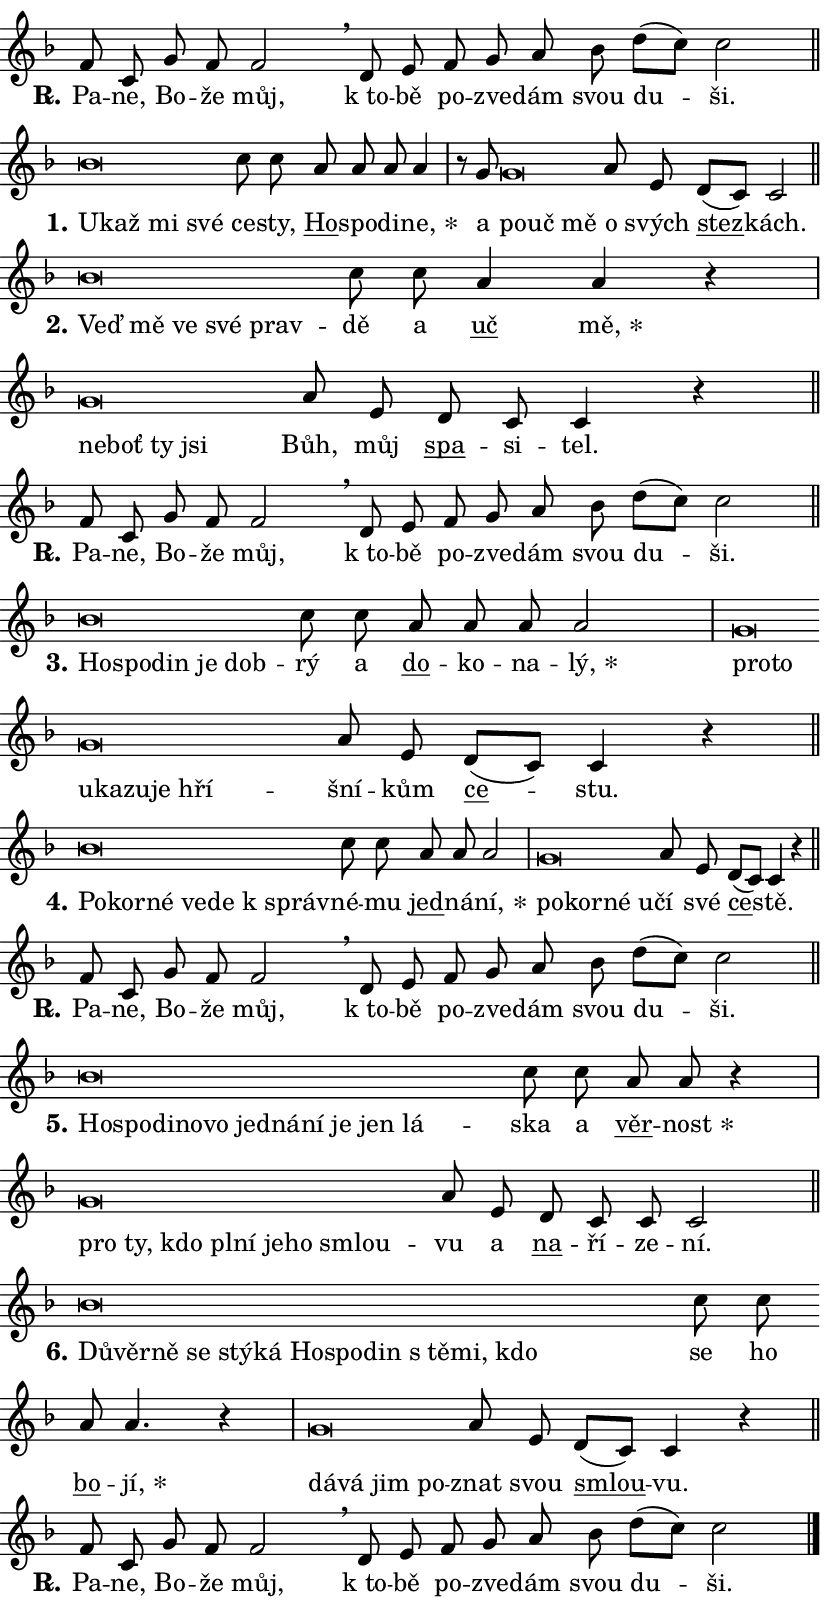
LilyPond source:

\version "2.24.0"
\header { tagline = "" }
\paper {
  indent = 0\cm
  top-margin = 0\cm
  right-margin = 0.13\cm % to fit lyric hyphens
  bottom-margin = 0\cm
  left-margin = 0\cm
  paper-width = 14\cm
  page-breaking = #ly:one-page-breaking
  system-system-spacing.basic-distance = #11
  score-system-spacing.basic-distance = #11
  ragged-last = ##f
}


%% Author: Thomas Morley
%% https://lists.gnu.org/archive/html/lilypond-user/2020-05/msg00002.html
#(define (line-position grob)
"Returns position of @var[grob} in current system:
   @code{'start}, if at first time-step
   @code{'end}, if at last time-step
   @code{'middle} otherwise
"
  (let* ((col (ly:item-get-column grob))
         (ln (ly:grob-object col 'left-neighbor))
         (rn (ly:grob-object col 'right-neighbor))
         (col-to-check-left (if (ly:grob? ln) ln col))
         (col-to-check-right (if (ly:grob? rn) rn col))
         (break-dir-left
           (and
             (ly:grob-property col-to-check-left 'non-musical #f)
             (ly:item-break-dir col-to-check-left)))
         (break-dir-right
           (and
             (ly:grob-property col-to-check-right 'non-musical #f)
             (ly:item-break-dir col-to-check-right))))
        (cond ((eqv? 1 break-dir-left) 'start)
              ((eqv? -1 break-dir-right) 'end)
              (else 'middle))))

#(define (tranparent-at-line-position vctor)
  (lambda (grob)
  "Relying on @code{line-position} select the relevant enry from @var{vctor}.
Used to determine transparency,"
    (case (line-position grob)
      ((end) (not (vector-ref vctor 0)))
      ((middle) (not (vector-ref vctor 1)))
      ((start) (not (vector-ref vctor 2))))))

noteHeadBreakVisibility =
#(define-music-function (break-visibility)(vector?)
"Makes @code{NoteHead}s transparent relying on @var{break-visibility}"
#{
  \override NoteHead.transparent =
    #(tranparent-at-line-position break-visibility)
#})

#(define delete-ledgers-for-transparent-note-heads
  (lambda (grob)
    "Reads whether a @code{NoteHead} is transparent.
If so this @code{NoteHead} is removed from @code{'note-heads} from
@var{grob}, which is supposed to be @code{LedgerLineSpanner}.
As a result ledgers are not printed for this @code{NoteHead}"
    (let* ((nhds-array (ly:grob-object grob 'note-heads))
           (nhds-list
             (if (ly:grob-array? nhds-array)
                 (ly:grob-array->list nhds-array)
                 '()))
           ;; Relies on the transparent-property being done before
           ;; Staff.LedgerLineSpanner.after-line-breaking is executed.
           ;; This is fragile ...
           (to-keep
             (remove
               (lambda (nhd)
                 (ly:grob-property nhd 'transparent #f))
               nhds-list)))
      ;; TODO find a better method to iterate over grob-arrays, similiar
      ;; to filter/remove etc for lists
      ;; For now rebuilt from scratch
      (set! (ly:grob-object grob 'note-heads)  '())
      (for-each
        (lambda (nhd)
          (ly:pointer-group-interface::add-grob grob 'note-heads nhd))
        to-keep))))

squashNotes = {
  \override NoteHead.X-extent = #'(-0.2 . 0.2)
  \override NoteHead.Y-extent = #'(-0.75 . 0)
  \override NoteHead.stencil =
    #(lambda (grob)
       (let ((pos (ly:grob-property grob 'staff-position)))
         (begin
           (if (< pos -7) (display "ERROR: Lower brevis then expected\n") (display ""))
           (if (<= pos -6) ly:text-interface::print ly:note-head::print))))
}
unSquashNotes = {
  \revert NoteHead.X-extent
  \revert NoteHead.Y-extent
  \revert NoteHead.stencil
}

hideNotes = \noteHeadBreakVisibility #begin-of-line-visible
unHideNotes = \noteHeadBreakVisibility #all-visible

% work-around for resetting accidentals
% https://lilypond.org/doc/v2.23/Documentation/notation/displaying-rhythms#unmetered-music
cadenzaMeasure = {
  \cadenzaOff
  \partial 1024 s1024
  \cadenzaOn
}

#(define-markup-command (accent layout props text) (markup?)
  "Underline accented syllable"
  (interpret-markup layout props
    #{\markup \override #'(offset . 4.3) \underline { #text }#}))

responsum = \markup \concat {
  "R" \hspace #-1.05 \path #0.1 #'((moveto 0 0.07) (lineto 0.9 0.8)) \hspace #0.05 "."
}

spaceSize = #0.6828661417322834 % exact space size for TeX Gyre Schola

\layout {
  \context {
    \Staff
    \remove "Time_signature_engraver"
    \override LedgerLineSpanner.after-line-breaking = #delete-ledgers-for-transparent-note-heads
  }
  \context {
    \Lyrics {
      \override LyricSpace.minimum-distance = \spaceSize
      \override LyricText.font-name = #"TeX Gyre Schola"
      \override LyricText.font-size = 1
      \override StanzaNumber.font-name = #"TeX Gyre Schola Bold"
      \override StanzaNumber.font-size = 1
    }
  }
  \context {
    \Score 
    \override NoteHead.text =
      #(lambda (grob) 
        (let ((pos (ly:grob-property grob 'staff-position)))
          #{\markup {
            \combine
              \halign #-0.55 \raise #(if (= pos -6) 0 0.5) \override #'(thickness . 2) \draw-line #'(3.2 . 0)
              \musicglyph "noteheads.sM1"
          }#}))
  }
}

% magnetic-lyrics.ily
%
%   written by
%     Jean Abou Samra <jean@abou-samra.fr>
%     Werner Lemberg <wl@gnu.org>
%
%   adapted by
%     Jiri Hon <jiri.hon@gmail.com>
%
% Version 2022-Apr-15

% https://www.mail-archive.com/lilypond-user@gnu.org/msg149350.html

#(define (Left_hyphen_pointer_engraver context)
   "Collect syllable-hyphen-syllable occurrences in lyrics and store
them in properties.  This engraver only looks to the left.  For
example, if the lyrics input is @code{foo -- bar}, it does the
following.

@itemize @bullet
@item
Set the @code{text} property of the @code{LyricHyphen} grob between
@q{foo} and @q{bar} to @code{foo}.

@item
Set the @code{left-hyphen} property of the @code{LyricText} grob with
text @q{foo} to the @code{LyricHyphen} grob between @q{foo} and
@q{bar}.
@end itemize

Use this auxiliary engraver in combination with the
@code{lyric-@/text::@/apply-@/magnetic-@/offset!} hook."
   (let ((hyphen #f)
         (text #f))
     (make-engraver
      (acknowledgers
       ((lyric-syllable-interface engraver grob source-engraver)
        (set! text grob)))
      (end-acknowledgers
       ((lyric-hyphen-interface engraver grob source-engraver)
        ;(when (not (grob::has-interface grob 'lyric-space-interface))
          (set! hyphen grob)));)
      ((stop-translation-timestep engraver)
       (when (and text hyphen)
         (ly:grob-set-object! text 'left-hyphen hyphen))
       (set! text #f)
       (set! hyphen #f)))))

#(define (lyric-text::apply-magnetic-offset! grob)
   "If the space between two syllables is less than the value in
property @code{LyricText@/.details@/.squash-threshold}, move the right
syllable to the left so that it gets concatenated with the left
syllable.

Use this function as a hook for
@code{LyricText@/.after-@/line-@/breaking} if the
@code{Left_@/hyphen_@/pointer_@/engraver} is active."
   (let ((hyphen (ly:grob-object grob 'left-hyphen #f)))
     (when hyphen
       (let ((left-text (ly:spanner-bound hyphen LEFT)))
         (when (grob::has-interface left-text 'lyric-syllable-interface)
           (let* ((common (ly:grob-common-refpoint grob left-text X))
                  (this-x-ext (ly:grob-extent grob common X))
                  (left-x-ext
                   (begin
                     ;; Trigger magnetism for left-text.
                     (ly:grob-property left-text 'after-line-breaking)
                     (ly:grob-extent left-text common X)))
                  ;; `delta` is the gap width between two syllables.
                  (delta (- (interval-start this-x-ext)
                            (interval-end left-x-ext)))
                  (details (ly:grob-property grob 'details))
                  (threshold (assoc-get 'squash-threshold details 0.2)))
             (when (< delta threshold)
               (let* (;; We have to manipulate the input text so that
                      ;; ligatures crossing syllable boundaries are not
                      ;; disabled.  For languages based on the Latin
                      ;; script this is essentially a beautification.
                      ;; However, for non-Western scripts it can be a
                      ;; necessity.
                      (lt (ly:grob-property left-text 'text))
                      (rt (ly:grob-property grob 'text))
                      (is-space (grob::has-interface hyphen 'lyric-space-interface))
                      (space (if is-space " " ""))
                      (extra-delta (if is-space spaceSize 0))
                      ;; Append new syllable.
                      (ltrt-space (if (and (string? lt) (string? rt))
                                (string-append lt space rt)
                                (make-concat-markup (list lt space rt))))
                      ;; Right-align `ltrt` to the right side.
                      (ltrt-space-markup (grob-interpret-markup
                               grob
                               (make-translate-markup
                                (cons (interval-length this-x-ext) 0)
                                (make-right-align-markup ltrt-space)))))
                 (begin
                   ;; Don't print `left-text`.
                   (ly:grob-set-property! left-text 'stencil #f)
                   ;; Set text and stencil (which holds all collected
                   ;; syllables so far) and shift it to the left.
                   (ly:grob-set-property! grob 'text ltrt-space)
                   (ly:grob-set-property! grob 'stencil ltrt-space-markup)
                   (ly:grob-translate-axis! grob (- (- delta extra-delta)) X))))))))))


#(define (lyric-hyphen::displace-bounds-first grob)
   ;; Make very sure this callback isn't triggered too early.
   (let ((left (ly:spanner-bound grob LEFT))
         (right (ly:spanner-bound grob RIGHT)))
     (ly:grob-property left 'after-line-breaking)
     (ly:grob-property right 'after-line-breaking)
     (ly:lyric-hyphen::print grob)))

squashThreshold = #0.4

\layout {
  \context {
    \Lyrics
    \consists #Left_hyphen_pointer_engraver
    \override LyricText.after-line-breaking =
      #lyric-text::apply-magnetic-offset!
    \override LyricHyphen.stencil = #lyric-hyphen::displace-bounds-first
    \override LyricText.details.squash-threshold = \squashThreshold
    \override LyricHyphen.minimum-distance = 0
    \override LyricHyphen.minimum-length = \squashThreshold
  }
}

squashText = \override LyricText.details.squash-threshold = 9999
unSquashText = \override LyricText.details.squash-threshold = \squashThreshold

leftText = \override LyricText.self-alignment-X = #LEFT
unLeftText = \revert LyricText.self-alignment-X

starOffset = #(lambda (grob) 
                (let ((x_offset (ly:self-alignment-interface::aligned-on-x-parent grob)))
                  (if (= x_offset 0) 0 (+ x_offset 1.2))))

star = #(define-music-function (syllable)(string?)
"Append star separator at the end of a syllable"
#{
  \once \override LyricText.X-offset = #starOffset
  \lyricmode { \markup {
    #syllable
    \override #'((font-name . "TeX Gyre Schola Bold")) \hspace #0.2 \lower #0.65 \larger "*"
  } }
#})

starAccent = #(define-music-function (syllable)(string?)
"Append star separator at the end of a syllable and make accent"
#{
  \once \override LyricText.X-offset = #starOffset
  \lyricmode { \markup {
    \accent #syllable
    \override #'((font-name . "TeX Gyre Schola Bold")) \hspace #0.2 \lower #0.65 \larger "*"
  } }
#})

breath = #(define-music-function (syllable)(string?)
"Append breathing indicator at the end of a syllable"
#{
  \lyricmode { \markup { #syllable "+" } }
#})

optionalBreath = #(define-music-function (syllable)(string?)
"Append optional breathing indicator at the end of a syllable"
#{
  \lyricmode { \markup { #syllable "(+)" } }
#})


\score {
    <<
        \new Voice = "melody" { \cadenzaOn \key f \major \relative { f'8 c g' f f2 \breathe d8 e \bar "" f g a bes \bar "" d[( c)] c2 \cadenzaMeasure \bar "||" \break } }
        \new Lyrics \lyricsto "melody" { \lyricmode { \set stanza = \responsum
Pa -- ne, Bo -- že můj, "k to" -- bě po -- zve -- dám svou du -- ši. } }
    >>
    \layout {}
}

\score {
    <<
        \new Voice = "melody" { \cadenzaOn \key f \major \relative { \squashNotes bes'\breve*1/16 \hideNotes \breve*1/16 \bar "" \breve*1/16 \breve*1/16 \bar "" \unHideNotes \unSquashNotes c8 c \bar "" a a a a4 \cadenzaMeasure \bar "|" r8 g \squashNotes g\breve*1/16 \hideNotes \breve*1/16 \breve*1/16 \bar "" \unHideNotes \unSquashNotes a8 e \bar "" d[( c)] c2 \cadenzaMeasure \bar "||" \break } }
        \new Lyrics \lyricsto "melody" { \lyricmode { \set stanza = "1."
\leftText U -- \squashText kaž mi své \unLeftText \unSquashText ce -- sty, \markup \accent Ho -- spo -- di -- \star ne, a \leftText po -- \squashText uč mě \unLeftText \unSquashText o svých \markup \accent stez -- kách. } }
    >>
    \layout {}
}

\score {
    <<
        \new Voice = "melody" { \cadenzaOn \key f \major \relative { \squashNotes bes'\breve*1/16 \hideNotes \breve*1/16 \bar "" \breve*1/16 \bar "" \breve*1/16 \breve*1/16 \bar "" \unHideNotes \unSquashNotes c8 c \bar "" a4 a r \cadenzaMeasure \bar "|" \squashNotes g\breve*1/16 \hideNotes \breve*1/16 \bar "" \breve*1/16 \breve*1/16 \bar "" \unHideNotes \unSquashNotes a8 e \bar "" d c c4 r \cadenzaMeasure \bar "||" \break } }
        \new Lyrics \lyricsto "melody" { \lyricmode { \set stanza = "2."
\leftText Veď \squashText mě ve své prav -- \unLeftText \unSquashText dě a \markup \accent uč \star mě, \leftText ne -- \squashText boť ty jsi \unLeftText \unSquashText Bůh, můj \markup \accent spa -- si -- tel. } }
    >>
    \layout {}
}

\score {
    <<
        \new Voice = "melody" { \cadenzaOn \key f \major \relative { f'8 c g' f f2 \breathe d8 e \bar "" f g a bes \bar "" d[( c)] c2 \cadenzaMeasure \bar "||" \break } }
        \new Lyrics \lyricsto "melody" { \lyricmode { \set stanza = \responsum
Pa -- ne, Bo -- že můj, "k to" -- bě po -- zve -- dám svou du -- ši. } }
    >>
    \layout {}
}

\score {
    <<
        \new Voice = "melody" { \cadenzaOn \key f \major \relative { \squashNotes bes'\breve*1/16 \hideNotes \breve*1/16 \bar "" \breve*1/16 \bar "" \breve*1/16 \breve*1/16 \bar "" \unHideNotes \unSquashNotes c8 c \bar "" a a a a2 \cadenzaMeasure \bar "|" \squashNotes g\breve*1/16 \hideNotes \breve*1/16 \bar "" \breve*1/16 \bar "" \breve*1/16 \bar "" \breve*1/16 \bar "" \breve*1/16 \breve*1/16 \bar "" \unHideNotes \unSquashNotes a8 e \bar "" d[( c)] c4 r \cadenzaMeasure \bar "||" \break } }
        \new Lyrics \lyricsto "melody" { \lyricmode { \set stanza = "3."
\leftText Ho -- \squashText spo -- din je dob -- \unLeftText \unSquashText rý a \markup \accent do -- ko -- na -- \star lý, \leftText pro -- \squashText to u -- ka -- zu -- je hří -- \unLeftText \unSquashText šní -- kům \markup \accent ce -- stu. } }
    >>
    \layout {}
}

\score {
    <<
        \new Voice = "melody" { \cadenzaOn \key f \major \relative { \squashNotes bes'\breve*1/16 \hideNotes \breve*1/16 \bar "" \breve*1/16 \bar "" \breve*1/16 \bar "" \breve*1/16 \breve*1/16 \bar "" \unHideNotes \unSquashNotes c8 c \bar "" a a a2 \cadenzaMeasure \bar "|" \squashNotes g\breve*1/16 \hideNotes \breve*1/16 \bar "" \breve*1/16 \breve*1/16 \bar "" \unHideNotes \unSquashNotes a8 e \bar "" d[( c)] c4 r \cadenzaMeasure \bar "||" \break } }
        \new Lyrics \lyricsto "melody" { \lyricmode { \set stanza = "4."
\leftText Po -- \squashText kor -- né ve -- de "k správ" -- \unLeftText \unSquashText né -- mu \markup \accent jed -- ná -- \star ní, \leftText po -- \squashText kor -- né u -- \unLeftText \unSquashText čí své \markup \accent ce -- stě. } }
    >>
    \layout {}
}

\score {
    <<
        \new Voice = "melody" { \cadenzaOn \key f \major \relative { f'8 c g' f f2 \breathe d8 e \bar "" f g a bes \bar "" d[( c)] c2 \cadenzaMeasure \bar "||" \break } }
        \new Lyrics \lyricsto "melody" { \lyricmode { \set stanza = \responsum
Pa -- ne, Bo -- že můj, "k to" -- bě po -- zve -- dám svou du -- ši. } }
    >>
    \layout {}
}

\score {
    <<
        \new Voice = "melody" { \cadenzaOn \key f \major \relative { \squashNotes bes'\breve*1/16 \hideNotes \breve*1/16 \bar "" \breve*1/16 \bar "" \breve*1/16 \bar "" \breve*1/16 \bar "" \breve*1/16 \bar "" \breve*1/16 \bar "" \breve*1/16 \bar "" \breve*1/16 \bar "" \breve*1/16 \breve*1/16 \bar "" \unHideNotes \unSquashNotes c8 c \bar "" a a r4 \cadenzaMeasure \bar "|" \squashNotes g\breve*1/16 \hideNotes \breve*1/16 \bar "" \breve*1/16 \bar "" \breve*1/16 \bar "" \breve*1/16 \bar "" \breve*1/16 \bar "" \breve*1/16 \breve*1/16 \bar "" \unHideNotes \unSquashNotes a8 e \bar "" d c c c2 \cadenzaMeasure \bar "||" \break } }
        \new Lyrics \lyricsto "melody" { \lyricmode { \set stanza = "5."
\leftText Ho -- \squashText spo -- di -- no -- vo jed -- ná -- ní je jen lá -- \unLeftText \unSquashText ska a \markup \accent věr -- \star nost \leftText pro \squashText ty, kdo pl -- ní je -- ho smlou -- \unLeftText \unSquashText vu a \markup \accent na -- ří -- ze -- ní. } }
    >>
    \layout {}
}

\score {
    <<
        \new Voice = "melody" { \cadenzaOn \key f \major \relative { \squashNotes bes'\breve*1/16 \hideNotes \breve*1/16 \bar "" \breve*1/16 \bar "" \breve*1/16 \bar "" \breve*1/16 \bar "" \breve*1/16 \bar "" \breve*1/16 \bar "" \breve*1/16 \bar "" \breve*1/16 \bar "" \breve*1/16 \bar "" \breve*1/16 \breve*1/16 \bar "" \unHideNotes \unSquashNotes c8 c \bar "" a a4. r4 \cadenzaMeasure \bar "|" \squashNotes g\breve*1/16 \hideNotes \breve*1/16 \bar "" \breve*1/16 \breve*1/16 \bar "" \unHideNotes \unSquashNotes a8 e \bar "" d[( c)] c4 r \cadenzaMeasure \bar "||" \break } }
        \new Lyrics \lyricsto "melody" { \lyricmode { \set stanza = "6."
\leftText Dů -- \squashText věr -- ně se stý -- ká Ho -- spo -- din "s tě" -- mi, kdo \unLeftText \unSquashText se ho \markup \accent bo -- \star jí, \leftText dá -- \squashText vá jim po -- \unLeftText \unSquashText znat svou \markup \accent smlou -- vu. } }
    >>
    \layout {}
}

\score {
    <<
        \new Voice = "melody" { \cadenzaOn \key f \major \relative { f'8 c g' f f2 \breathe d8 e \bar "" f g a bes \bar "" d[( c)] c2 \cadenzaMeasure \bar "||" \break } \bar "|." }
        \new Lyrics \lyricsto "melody" { \lyricmode { \set stanza = \responsum
Pa -- ne, Bo -- že můj, "k to" -- bě po -- zve -- dám svou du -- ši. } }
    >>
    \layout {}
}
